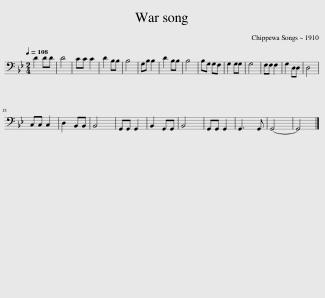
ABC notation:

X:1
L:1/8
Q:1/4=108
M:2/4
I:linebreak $
K:Bb
V:1 bass
V:1
 D2 DD | D4 | CC C2 | D2 B,B, | B,4 | %5
 G,B, B,2 | D2 B,B, | B,4 | B,G, G,F, | G,2 G,G, | %10
 G,4 | F,F, F,2 | G,2 D,D, | D,4 |$ C,C, C,2 | %15
 D,2 B,,B,, | B,,4 | G,,G,, G,,2 | B,,2 G,,G,, | B,,4 | %20
 G,,G,, G,,2 | G,,3 G,, | G,,4- | G,,4 |] %24
